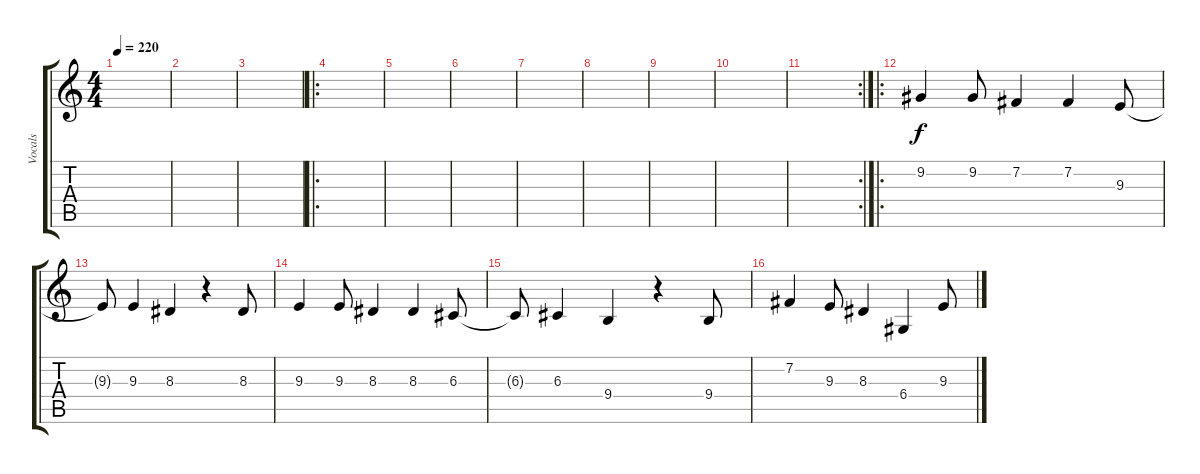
\track ("Vocals" "Vocals") {instrument altosax}
\staff {score tabs}
\tuning (E4 B3 G3 D3 A2 E2) {hide}
\ts (4 4)
\tempo 220
\clef g2
\ks c
|
|
|
\ro
|
|
|
|
|
|
|
\rc 2
|
\ro
9.2.4 9.2.8 7.2.4 7.2.4 9.3.8 |
9.3{t}.8 9.3.4 8.3.4 r.4 8.3.8 |
9.3.4 9.3.8 8.3.4 8.3.4 6.3.8 |
6.3{t}.8 6.3.4 9.4.4 r.4 9.4.8 |
7.2.4 9.3.8 8.3.4 6.4.4 9.3.8
